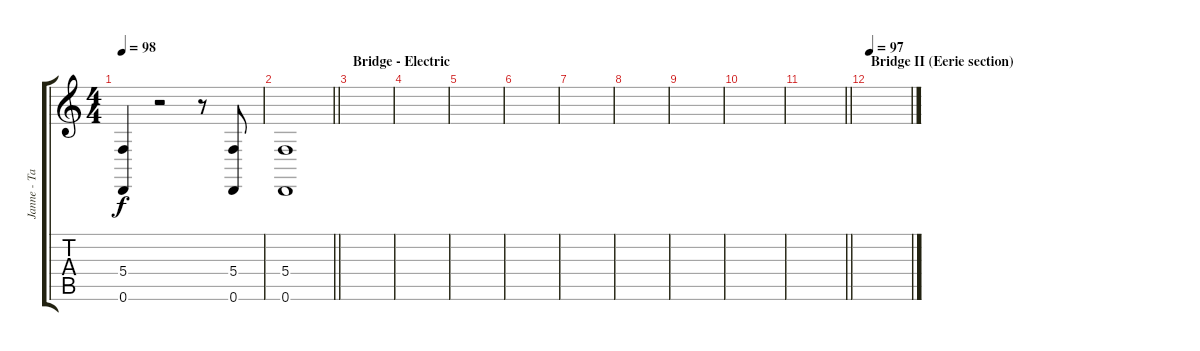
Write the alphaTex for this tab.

\track ("Janne - Taiko Drum" "Janne - Ta") {instrument taikodrum}
\staff {score tabs}
\tuning (D4 A3 F3 C3 G2 D2) {hide}
\ts (4 4)
\tempo 98
\clef g2
\ks c
(5.4 0.6).4{dy f} r.2 r.8 (5.4 0.6).8 |
\barLineRight lightlight
(5.4 0.6).1 |
\section ("" "Bridge - Electric")
|
|
|
|
|
|
|
|
\barLineRight lightlight
|
\section ("" "Bridge II (Eerie section)")
\tempo 97
